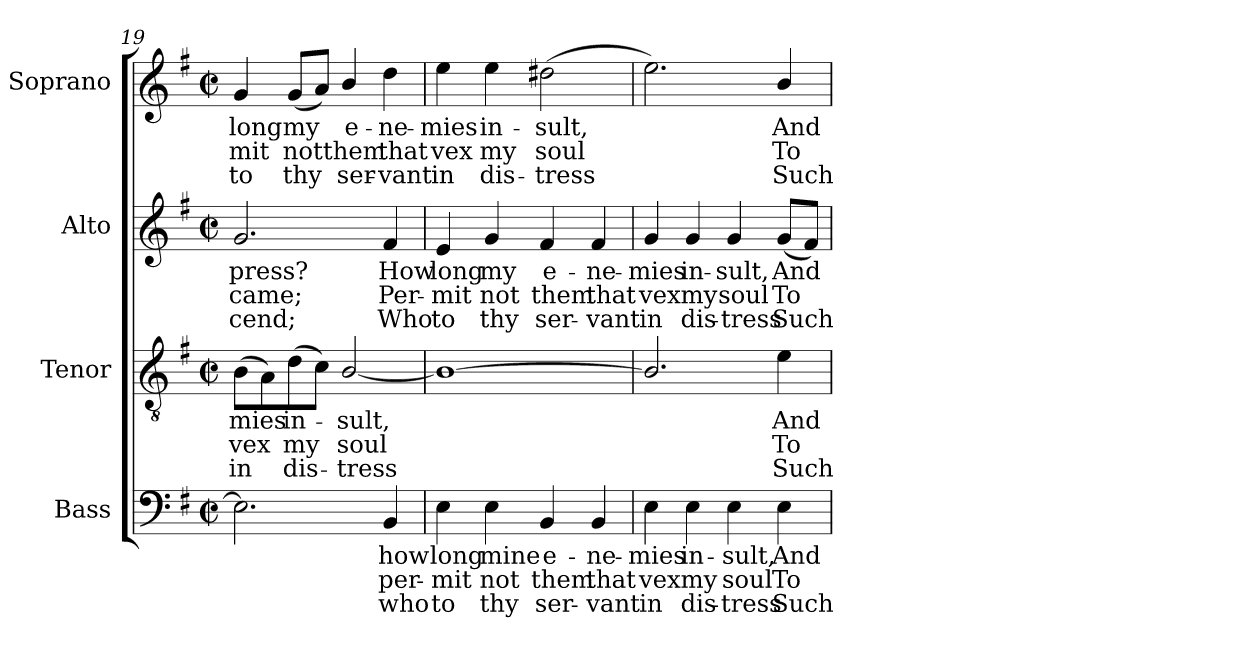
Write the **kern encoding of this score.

**kern	**text	**text	**text	**kern	**text	**text	**text	**kern	**text	**text	**text	**kern	**text	**text	**text
*part4	*part4	*part4	*part4	*part3	*part3	*part3	*part3	*part2	*part2	*part2	*part2	*part1	*part1	*part1	*part1
*staff4	*staff4	*staff4	*staff4	*staff3	*staff3	*staff3	*staff3	*staff2	*staff2	*staff2	*staff2	*staff1	*staff1	*staff1	*staff1
*I"Bass	*	*	*	*I"Tenor	*	*	*	*I"Alto	*	*	*	*I"Soprano	*	*	*
*I'B.	*	*	*	*I'T.	*	*	*	*I'A.	*	*	*	*I'S.	*	*	*
*clefF4	*	*	*	*clefGv2	*	*	*	*clefG2	*	*	*	*clefG2	*	*	*
*	*	*	*	*ITrd7c12	*	*	*	*	*	*	*	*	*	*	*
*k[f#]	*	*	*	*k[f#]	*	*	*	*k[f#]	*	*	*	*k[f#]	*	*	*
*e:	*	*	*	*e:	*	*	*	*e:	*	*	*	*e:	*	*	*
*M2/2	*	*	*	*M2/2	*	*	*	*M2/2	*	*	*	*M2/2	*	*	*
*met(c|)	*	*	*	*met(c|)	*	*	*	*met(c|)	*	*	*	*met(c|)	*	*	*
=19	=19	=19	=19	=19	=19	=19	=19	=19	=19	=19	=19	=19	=19	=19	=19
!	!	!	!	!	!LO:LY:b:color=#000000	!LO:LY:b:color=#000000	!LO:LY:b:color=#000000	!	!	!	!	!	!	!	!
!	!	!	!	!	!	!	!	!	!LO:LY:b:color=#000000	!LO:LY:b:color=#000000	!LO:LY:b:color=#000000	!	!	!	!
!	!	!	!	!	!	!	!	!	!	!	!	!	!LO:LY:b:color=#000000	!LO:LY:b:color=#000000	!LO:LY:b:color=#000000
2.Ei\]	.	.	.	(8BBi\L	-mies	vex	in	2.gi/	-press?	-came;	-cend;	4gi/	long	-mit	to
.	.	.	.	8AAi\)	.	.	.	.	.	.	.	.	.	.	.
!	!	!	!	!	!LO:LY:b:color=#000000	!LO:LY:b:color=#000000	!LO:LY:b:color=#000000	!	!	!	!	!	!	!	!
!	!	!	!	!	!	!	!	!	!	!	!	!	!LO:LY:b:color=#000000	!LO:LY:b:color=#000000	!LO:LY:b:color=#000000
.	.	.	.	(8Di\	in-	my	dis-	.	.	.	.	(8gi/L	my	not	thy
.	.	.	.	8Ci\J)	.	.	.	.	.	.	.	8ai/J)	.	.	.
!	!	!	!	!	!LO:LY:b:color=#000000	!LO:LY:b:color=#000000	!LO:LY:b:color=#000000	!	!	!	!	!	!	!	!
!	!	!	!	!	!	!	!	!	!	!	!	!	!LO:LY:b:color=#000000	!LO:LY:b:color=#000000	!LO:LY:b:color=#000000
.	.	.	.	[2BBi/	-sult,	soul	-tress	.	.	.	.	4bi/	e-	them	ser-
!	!LO:LY:b:color=#000000	!LO:LY:b:color=#000000	!LO:LY:b:color=#000000	!	!	!	!	!	!	!	!	!	!	!	!
!	!	!	!	!	!	!	!	!	!LO:LY:b:color=#000000	!LO:LY:b:color=#000000	!LO:LY:b:color=#000000	!	!	!	!
!	!	!	!	!	!	!	!	!	!	!	!	!	!LO:LY:b:color=#000000	!LO:LY:b:color=#000000	!LO:LY:b:color=#000000
4BBi/	how	per-	who	.	.	.	.	4f#i/	How	Per-	Who	4ddi\	-ne-	that	-vant
=20	=20	=20	=20	=20	=20	=20	=20	=20	=20	=20	=20	=20	=20	=20	=20
!	!LO:LY:b:color=#000000	!LO:LY:b:color=#000000	!LO:LY:b:color=#000000	!	!	!	!	!	!	!	!	!	!	!	!
!	!	!	!	!	!	!	!	!	!LO:LY:b:color=#000000	!LO:LY:b:color=#000000	!LO:LY:b:color=#000000	!	!	!	!
!	!	!	!	!	!	!	!	!	!	!	!	!	!LO:LY:b:color=#000000	!LO:LY:b:color=#000000	!LO:LY:b:color=#000000
4Ei\	long	-mit	to	1BBi_	.	.	.	4ei/	long	-mit	to	4eei\	-mies	vex	in
!	!LO:LY:b:color=#000000	!LO:LY:b:color=#000000	!LO:LY:b:color=#000000	!	!	!	!	!	!	!	!	!	!	!	!
!	!	!	!	!	!	!	!	!	!LO:LY:b:color=#000000	!LO:LY:b:color=#000000	!LO:LY:b:color=#000000	!	!	!	!
!	!	!	!	!	!	!	!	!	!	!	!	!	!LO:LY:b:color=#000000	!LO:LY:b:color=#000000	!LO:LY:b:color=#000000
4Ei\	mine	not	thy	.	.	.	.	4gi/	my	not	thy	4eei\	in-	my	dis-
!	!LO:LY:b:color=#000000	!LO:LY:b:color=#000000	!LO:LY:b:color=#000000	!	!	!	!	!	!	!	!	!	!	!	!
!	!	!	!	!	!	!	!	!	!LO:LY:b:color=#000000	!LO:LY:b:color=#000000	!LO:LY:b:color=#000000	!	!	!	!
!	!	!	!	!	!	!	!	!	!	!	!	!	!LO:LY:b:color=#000000	!LO:LY:b:color=#000000	!LO:LY:b:color=#000000
4BBi/	e-	them	ser-	.	.	.	.	4f#i/	e-	them	ser-	(2dd#Xi\	-sult,	soul	-tress
!	!LO:LY:b:color=#000000	!LO:LY:b:color=#000000	!LO:LY:b:color=#000000	!	!	!	!	!	!	!	!	!	!	!	!
!	!	!	!	!	!	!	!	!	!LO:LY:b:color=#000000	!LO:LY:b:color=#000000	!LO:LY:b:color=#000000	!	!	!	!
4BBi/	-ne-	that	-vant	.	.	.	.	4f#i/	-ne-	that	-vant	.	.	.	.
=21	=21	=21	=21	=21	=21	=21	=21	=21	=21	=21	=21	=21	=21	=21	=21
!	!LO:LY:b:color=#000000	!LO:LY:b:color=#000000	!LO:LY:b:color=#000000	!	!	!	!	!	!	!	!	!	!	!	!
!	!	!	!	!	!	!	!	!	!LO:LY:b:color=#000000	!LO:LY:b:color=#000000	!LO:LY:b:color=#000000	!	!	!	!
4Ei\	-mies	vex	in	2.BBi/]	.	.	.	4gi/	-mies	vex	in	2.eei\)	.	.	.
!	!LO:LY:b:color=#000000	!LO:LY:b:color=#000000	!LO:LY:b:color=#000000	!	!	!	!	!	!	!	!	!	!	!	!
!	!	!	!	!	!	!	!	!	!LO:LY:b:color=#000000	!LO:LY:b:color=#000000	!LO:LY:b:color=#000000	!	!	!	!
4Ei\	in-	my	dis-	.	.	.	.	4gi/	in-	my	dis-	.	.	.	.
!	!LO:LY:b:color=#000000	!LO:LY:b:color=#000000	!LO:LY:b:color=#000000	!	!	!	!	!	!	!	!	!	!	!	!
!	!	!	!	!	!	!	!	!	!LO:LY:b:color=#000000	!LO:LY:b:color=#000000	!LO:LY:b:color=#000000	!	!	!	!
4Ei\	-sult,	soul	-tress	.	.	.	.	4gi/	-sult,	soul	-tress	.	.	.	.
!	!LO:LY:b:color=#000000	!LO:LY:b:color=#000000	!LO:LY:b:color=#000000	!	!	!	!	!	!	!	!	!	!	!	!
!	!	!	!	!	!LO:LY:b:color=#000000	!LO:LY:b:color=#000000	!LO:LY:b:color=#000000	!	!	!	!	!	!	!	!
!	!	!	!	!	!	!	!	!	!LO:LY:b:color=#000000	!LO:LY:b:color=#000000	!LO:LY:b:color=#000000	!	!	!	!
!	!	!	!	!	!	!	!	!	!	!	!	!	!LO:LY:b:color=#000000	!LO:LY:b:color=#000000	!LO:LY:b:color=#000000
4Ei\	And	To	Such	4Ei\	And	To	Such	(8gi/L	And	To	Such	4bi/	And	To	Such
.	.	.	.	.	.	.	.	8f#i/J)	.	.	.	.	.	.	.
=	=	=	=	=	=	=	=	=	=	=	=	=	=	=	=
*-	*-	*-	*-	*-	*-	*-	*-	*-	*-	*-	*-	*-	*-	*-	*-
